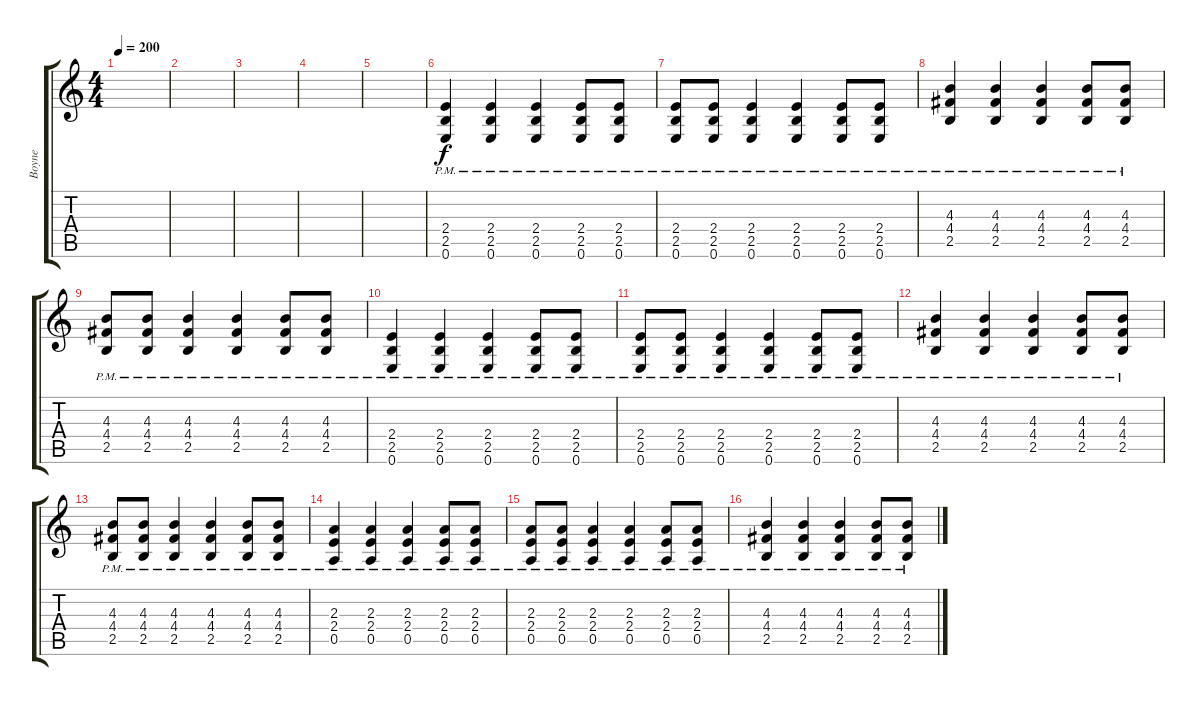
\track ("Boyne" "Boyne") {instrument overdrivenguitar}
\staff {score tabs}
\tuning (E4 B3 G3 D3 A2 E2) {hide}
\ts (4 4)
\tempo 200
\clef g2
\ks c
|
|
|
|
|
(2.4{pm} 2.5{pm} 0.6{pm}).4 (2.4{pm} 2.5{pm} 0.6{pm}).4 (2.4{pm} 2.5{pm} 0.6{pm}).4 (2.4{pm} 2.5{pm} 0.6{pm}).8 (2.4{pm} 2.5{pm} 0.6{pm}).8 |
(2.4{pm} 2.5{pm} 0.6{pm}).8 (2.4{pm} 2.5{pm} 0.6{pm}).8 (2.4{pm} 2.5{pm} 0.6{pm}).4 (2.4{pm} 2.5{pm} 0.6{pm}).4 (2.4{pm} 2.5{pm} 0.6{pm}).8 (2.4{pm} 2.5{pm} 0.6{pm}).8 |
(4.3{pm} 4.4{pm} 2.5{pm}).4 (4.3{pm} 4.4{pm} 2.5{pm}).4 (4.3{pm} 4.4{pm} 2.5{pm}).4 (4.3{pm} 4.4{pm} 2.5{pm}).8 (4.3{pm} 4.4{pm} 2.5{pm}).8 |
(4.3{pm} 4.4{pm} 2.5{pm}).8 (4.3{pm} 4.4{pm} 2.5{pm}).8 (4.3{pm} 4.4{pm} 2.5{pm}).4 (4.3{pm} 4.4{pm} 2.5{pm}).4 (4.3{pm} 4.4{pm} 2.5{pm}).8 (4.3{pm} 4.4{pm} 2.5{pm}).8 |
(2.4{pm} 2.5{pm} 0.6{pm}).4 (2.4{pm} 2.5{pm} 0.6{pm}).4 (2.4{pm} 2.5{pm} 0.6{pm}).4 (2.4{pm} 2.5{pm} 0.6{pm}).8 (2.4{pm} 2.5{pm} 0.6{pm}).8 |
(2.4{pm} 2.5{pm} 0.6{pm}).8 (2.4{pm} 2.5{pm} 0.6{pm}).8 (2.4{pm} 2.5{pm} 0.6{pm}).4 (2.4{pm} 2.5{pm} 0.6{pm}).4 (2.4{pm} 2.5{pm} 0.6{pm}).8 (2.4{pm} 2.5{pm} 0.6{pm}).8 |
(4.3{pm} 4.4{pm} 2.5{pm}).4 (4.3{pm} 4.4{pm} 2.5{pm}).4 (4.3{pm} 4.4{pm} 2.5{pm}).4 (4.3{pm} 4.4{pm} 2.5{pm}).8 (4.3{pm} 4.4{pm} 2.5{pm}).8 |
(4.3{pm} 4.4{pm} 2.5{pm}).8 (4.3{pm} 4.4{pm} 2.5{pm}).8 (4.3{pm} 4.4{pm} 2.5{pm}).4 (4.3{pm} 4.4{pm} 2.5{pm}).4 (4.3{pm} 4.4{pm} 2.5{pm}).8 (4.3{pm} 4.4{pm} 2.5{pm}).8 |
(2.3{pm} 2.4{pm} 0.5{pm}).4 (2.3{pm} 2.4{pm} 0.5{pm}).4 (2.3{pm} 2.4{pm} 0.5{pm}).4 (2.3{pm} 2.4{pm} 0.5{pm}).8 (2.3{pm} 2.4{pm} 0.5{pm}).8 |
(2.3{pm} 2.4{pm} 0.5{pm}).8 (2.3{pm} 2.4{pm} 0.5{pm}).8 (2.3{pm} 2.4{pm} 0.5{pm}).4 (2.3{pm} 2.4{pm} 0.5{pm}).4 (2.3{pm} 2.4{pm} 0.5{pm}).8 (2.3{pm} 2.4{pm} 0.5{pm}).8 |
(4.3{pm} 4.4{pm} 2.5{pm}).4 (4.3{pm} 4.4{pm} 2.5{pm}).4 (4.3{pm} 4.4{pm} 2.5{pm}).4 (4.3{pm} 4.4{pm} 2.5{pm}).8 (4.3{pm} 4.4{pm} 2.5{pm}).8
